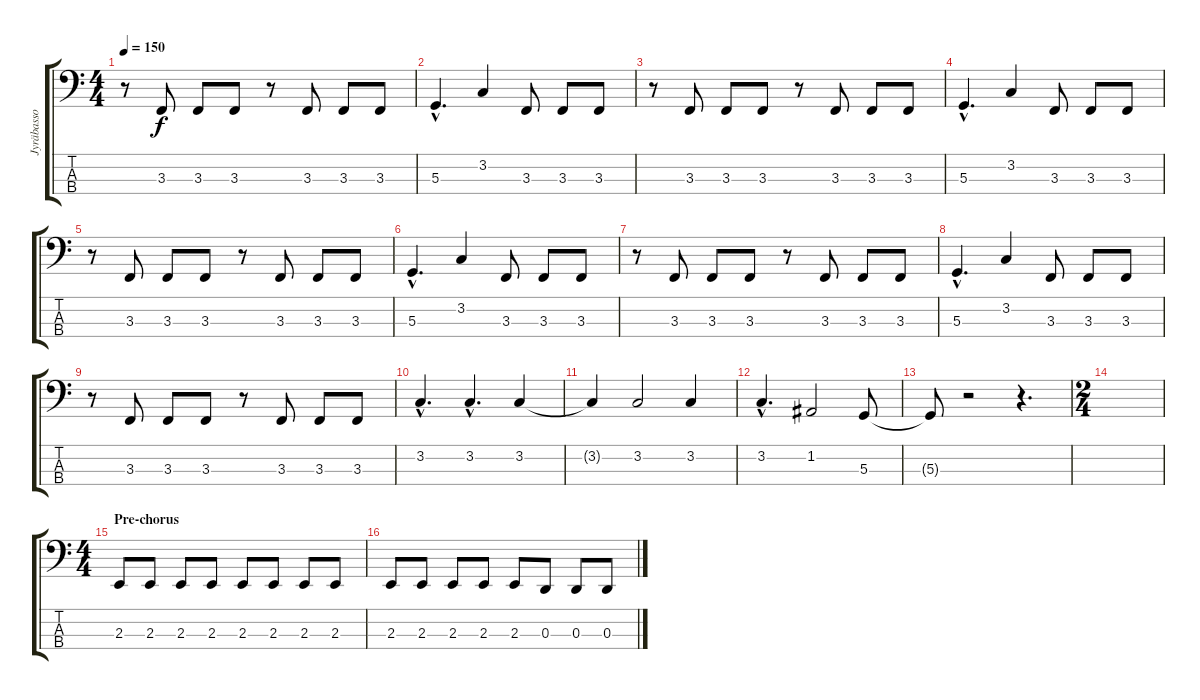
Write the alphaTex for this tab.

\track ("Jyräbasso" "Jyräbasso") {instrument slapbass1}
\staff {score tabs}
\tuning (D2 A1 D1 A0) {hide}
\ts (4 4)
\tempo 150
\clef f4
\ks c
r.8{dy f} 3.3.8 3.3.8 3.3.8 r.8 3.3.8 3.3.8 3.3.8 |
5.3{hac}.4{d} 3.2.4 3.3.8 3.3.8 3.3.8 |
r.8 3.3.8 3.3.8 3.3.8 r.8 3.3.8 3.3.8 3.3.8 |
5.3{hac}.4{d} 3.2.4 3.3.8 3.3.8 3.3.8 |
r.8 3.3.8 3.3.8 3.3.8 r.8 3.3.8 3.3.8 3.3.8 |
5.3{hac}.4{d} 3.2.4 3.3.8 3.3.8 3.3.8 |
r.8 3.3.8 3.3.8 3.3.8 r.8 3.3.8 3.3.8 3.3.8 |
5.3{hac}.4{d} 3.2.4 3.3.8 3.3.8 3.3.8 |
r.8 3.3.8 3.3.8 3.3.8 r.8 3.3.8 3.3.8 3.3.8 |
3.2{hac}.4{d} 3.2{hac}.4{d} 3.2.4 |
3.2{t}.4 3.2.2 3.2.4 |
3.2{hac}.4{d} 1.2.2 5.3.8 |
5.3{t}.8 r.2 r.4{d} |
\ts (2 4)
|
\ts (4 4)
\section ("" "Pre-chorus")
2.3.8 2.3.8 2.3.8 2.3.8 2.3.8 2.3.8 2.3.8 2.3.8 |
2.3.8 2.3.8 2.3.8 2.3.8 2.3.8 0.3.8 0.3.8 0.3.8
